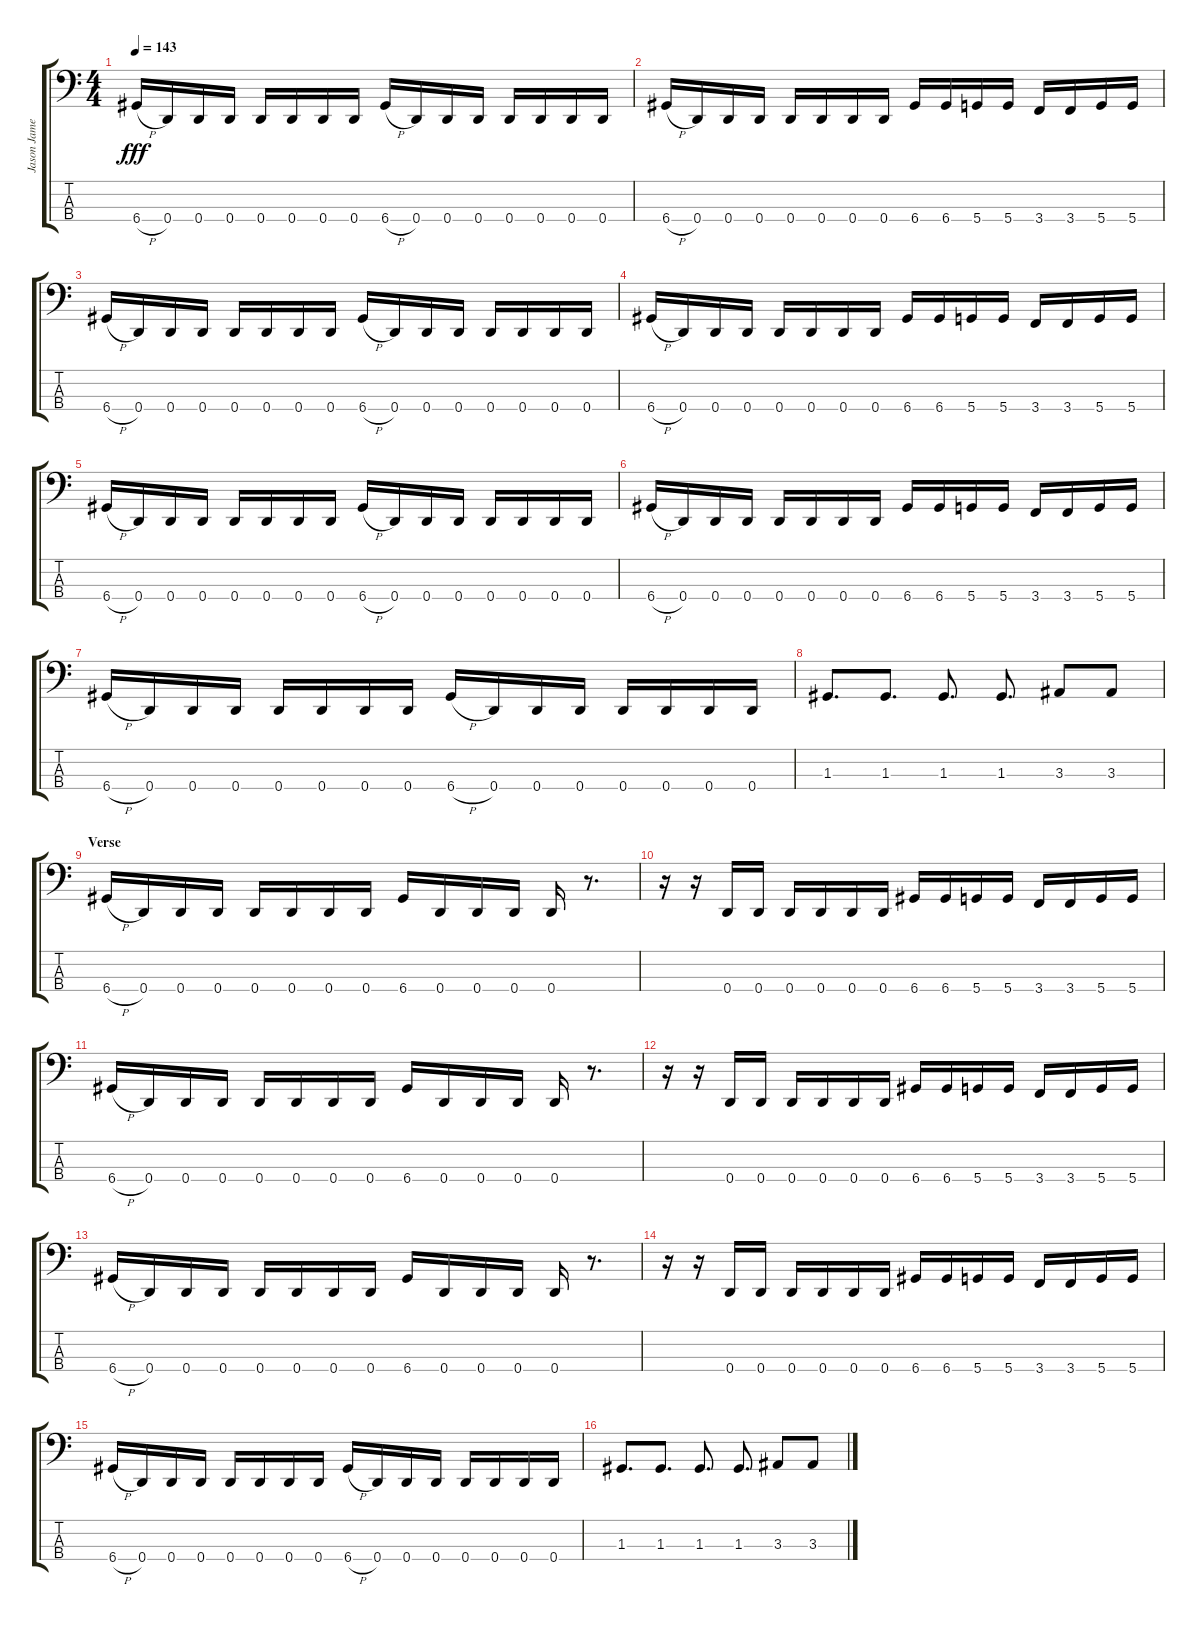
\track ("Jason James" "Jason Jame") {instrument electricbassfinger}
\staff {score tabs}
\tuning (F2 C2 G1 D1) {hide}
\ts (4 4)
\tempo 143
\clef f4
\ks c
6.4{h}.16{dy fff} 0.4.16 0.4.16 0.4.16 0.4.16 0.4.16 0.4.16 0.4.16 6.4{h}.16 0.4.16 0.4.16 0.4.16 0.4.16 0.4.16 0.4.16 0.4.16 |
6.4{h}.16 0.4.16 0.4.16 0.4.16 0.4.16 0.4.16 0.4.16 0.4.16 6.4.16 6.4.16 5.4.16 5.4.16 3.4.16 3.4.16 5.4.16 5.4.16 |
6.4{h}.16 0.4.16 0.4.16 0.4.16 0.4.16 0.4.16 0.4.16 0.4.16 6.4{h}.16 0.4.16 0.4.16 0.4.16 0.4.16 0.4.16 0.4.16 0.4.16 |
6.4{h}.16 0.4.16 0.4.16 0.4.16 0.4.16 0.4.16 0.4.16 0.4.16 6.4.16 6.4.16 5.4.16 5.4.16 3.4.16 3.4.16 5.4.16 5.4.16 |
6.4{h}.16 0.4.16 0.4.16 0.4.16 0.4.16 0.4.16 0.4.16 0.4.16 6.4{h}.16 0.4.16 0.4.16 0.4.16 0.4.16 0.4.16 0.4.16 0.4.16 |
6.4{h}.16 0.4.16 0.4.16 0.4.16 0.4.16 0.4.16 0.4.16 0.4.16 6.4.16 6.4.16 5.4.16 5.4.16 3.4.16 3.4.16 5.4.16 5.4.16 |
6.4{h}.16 0.4.16 0.4.16 0.4.16 0.4.16 0.4.16 0.4.16 0.4.16 6.4{h}.16 0.4.16 0.4.16 0.4.16 0.4.16 0.4.16 0.4.16 0.4.16 |
1.3.8{d} 1.3.8{d} 1.3.8{d} 1.3.8{d} 3.3.8 3.3.8 |
\section ("" "Verse")
6.4{h}.16 0.4.16 0.4.16 0.4.16 0.4.16 0.4.16 0.4.16 0.4.16 6.4.16 0.4.16 0.4.16 0.4.16 0.4.16 r.8{d} |
r.16 r.16 0.4.16 0.4.16 0.4.16 0.4.16 0.4.16 0.4.16 6.4.16 6.4.16 5.4.16 5.4.16 3.4.16 3.4.16 5.4.16 5.4.16 |
6.4{h}.16 0.4.16 0.4.16 0.4.16 0.4.16 0.4.16 0.4.16 0.4.16 6.4.16 0.4.16 0.4.16 0.4.16 0.4.16 r.8{d} |
r.16 r.16 0.4.16 0.4.16 0.4.16 0.4.16 0.4.16 0.4.16 6.4.16 6.4.16 5.4.16 5.4.16 3.4.16 3.4.16 5.4.16 5.4.16 |
6.4{h}.16 0.4.16 0.4.16 0.4.16 0.4.16 0.4.16 0.4.16 0.4.16 6.4.16 0.4.16 0.4.16 0.4.16 0.4.16 r.8{d} |
r.16 r.16 0.4.16 0.4.16 0.4.16 0.4.16 0.4.16 0.4.16 6.4.16 6.4.16 5.4.16 5.4.16 3.4.16 3.4.16 5.4.16 5.4.16 |
6.4{h}.16 0.4.16 0.4.16 0.4.16 0.4.16 0.4.16 0.4.16 0.4.16 6.4{h}.16 0.4.16 0.4.16 0.4.16 0.4.16 0.4.16 0.4.16 0.4.16 |
1.3.8{d} 1.3.8{d} 1.3.8{d} 1.3.8{d} 3.3.8 3.3.8
